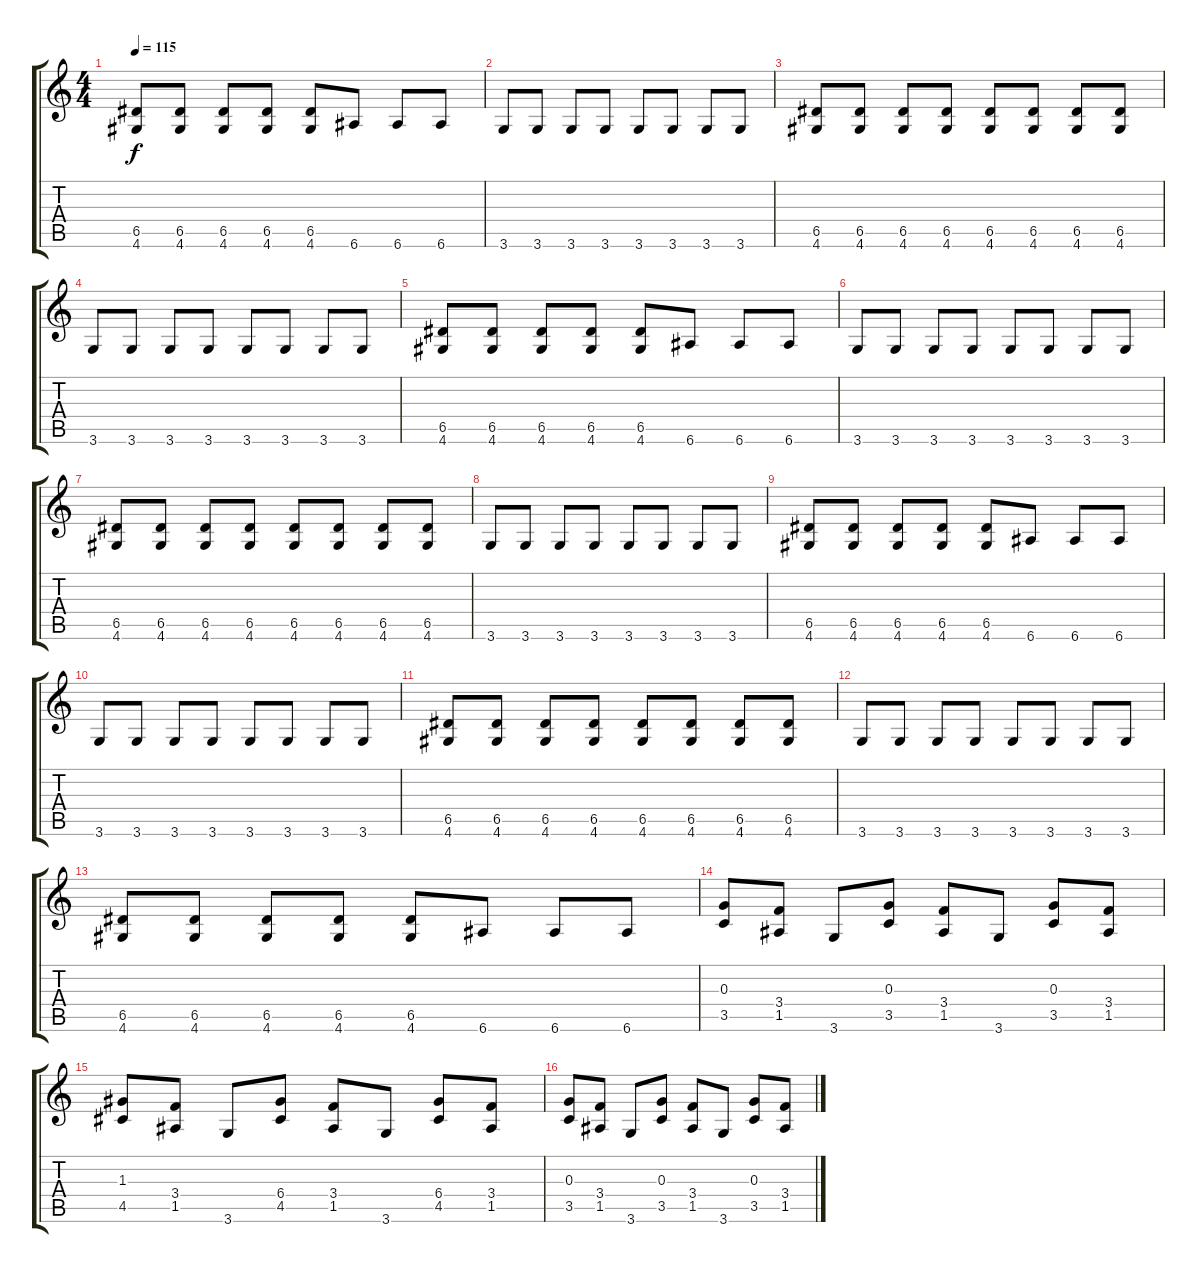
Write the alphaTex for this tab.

\track "" {instrument distortionguitar}
\staff {score tabs}
\tuning (E4 B3 G3 D3 A2 E2) {hide}
\ts (4 4)
\tempo 115
\clef g2
\ks c
(6.5 4.6).8{dy f} (6.5 4.6).8 (6.5 4.6).8 (6.5 4.6).8 (6.5 4.6).8 6.6.8 6.6.8 6.6.8 |
3.6.8 3.6.8 3.6.8 3.6.8 3.6.8 3.6.8 3.6.8 3.6.8 |
(6.5 4.6).8 (6.5 4.6).8 (6.5 4.6).8 (6.5 4.6).8 (6.5 4.6).8 (6.5 4.6).8 (6.5 4.6).8 (6.5 4.6).8 |
3.6.8 3.6.8 3.6.8 3.6.8 3.6.8 3.6.8 3.6.8 3.6.8 |
(6.5 4.6).8 (6.5 4.6).8 (6.5 4.6).8 (6.5 4.6).8 (6.5 4.6).8 6.6.8 6.6.8 6.6.8 |
3.6.8 3.6.8 3.6.8 3.6.8 3.6.8 3.6.8 3.6.8 3.6.8 |
(6.5 4.6).8 (6.5 4.6).8 (6.5 4.6).8 (6.5 4.6).8 (6.5 4.6).8 (6.5 4.6).8 (6.5 4.6).8 (6.5 4.6).8 |
3.6.8 3.6.8 3.6.8 3.6.8 3.6.8 3.6.8 3.6.8 3.6.8 |
(6.5 4.6).8 (6.5 4.6).8 (6.5 4.6).8 (6.5 4.6).8 (6.5 4.6).8 6.6.8 6.6.8 6.6.8 |
3.6.8 3.6.8 3.6.8 3.6.8 3.6.8 3.6.8 3.6.8 3.6.8 |
(6.5 4.6).8 (6.5 4.6).8 (6.5 4.6).8 (6.5 4.6).8 (6.5 4.6).8 (6.5 4.6).8 (6.5 4.6).8 (6.5 4.6).8 |
3.6.8 3.6.8 3.6.8 3.6.8 3.6.8 3.6.8 3.6.8 3.6.8 |
(6.5 4.6).8 (6.5 4.6).8 (6.5 4.6).8 (6.5 4.6).8 (6.5 4.6).8 6.6.8 6.6.8 6.6.8 |
(0.3 3.5).8 (3.4 1.5).8 3.6.8 (0.3 3.5).8 (3.4 1.5).8 3.6.8 (0.3 3.5).8 (3.4 1.5).8 |
(1.3 4.5).8 (3.4 1.5).8 3.6.8 (6.4 4.5).8 (3.4 1.5).8 3.6.8 (6.4 4.5).8 (3.4 1.5).8 |
(0.3 3.5).8 (3.4 1.5).8 3.6.8 (0.3 3.5).8 (3.4 1.5).8 3.6.8 (0.3 3.5).8 (3.4 1.5).8
